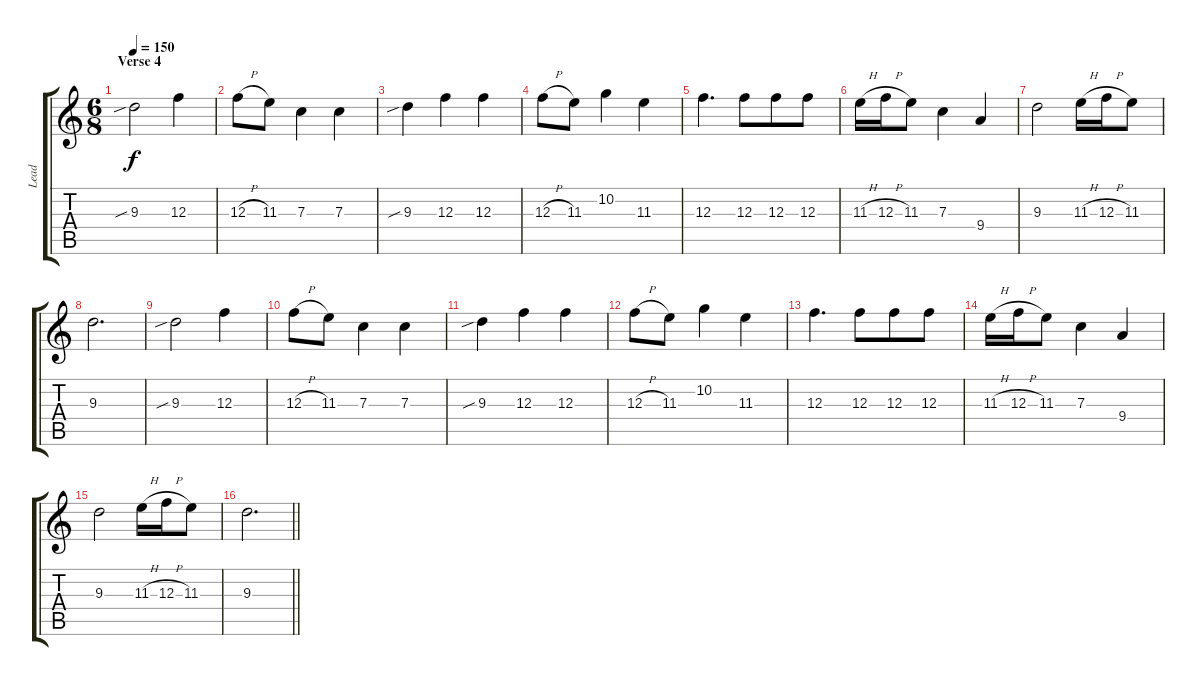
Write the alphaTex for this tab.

\track ("Lead" "Lead") {instrument distortionguitar}
\staff {score tabs}
\tuning (D4 A3 F3 C3 G2 D2) {hide}
\ts (6 8)
\section ("" "Verse 4")
\tempo 150
\clef g2
\ks c
9.3{sib}.2{dy f} 12.3.4 |
12.3{h}.8 11.3.8 7.3.4 7.3.4 |
9.3{sib}.4 12.3.4 12.3.4 |
12.3{h}.8 11.3.8 10.2.4 11.3.4 |
12.3.4{d} 12.3.8 12.3.8 12.3.8 |
11.3{h}.16 12.3{h}.16 11.3.8 7.3.4 9.4.4 |
9.3.2 11.3{h}.16 12.3{h}.16 11.3.8 |
9.3.2{d} |
9.3{sib}.2 12.3.4 |
12.3{h}.8 11.3.8 7.3.4 7.3.4 |
9.3{sib}.4 12.3.4 12.3.4 |
12.3{h}.8 11.3.8 10.2.4 11.3.4 |
12.3.4{d} 12.3.8 12.3.8 12.3.8 |
11.3{h}.16 12.3{h}.16 11.3.8 7.3.4 9.4.4 |
9.3.2 11.3{h}.16 12.3{h}.16 11.3.8 |
\barLineRight lightlight
9.3.2{d}
